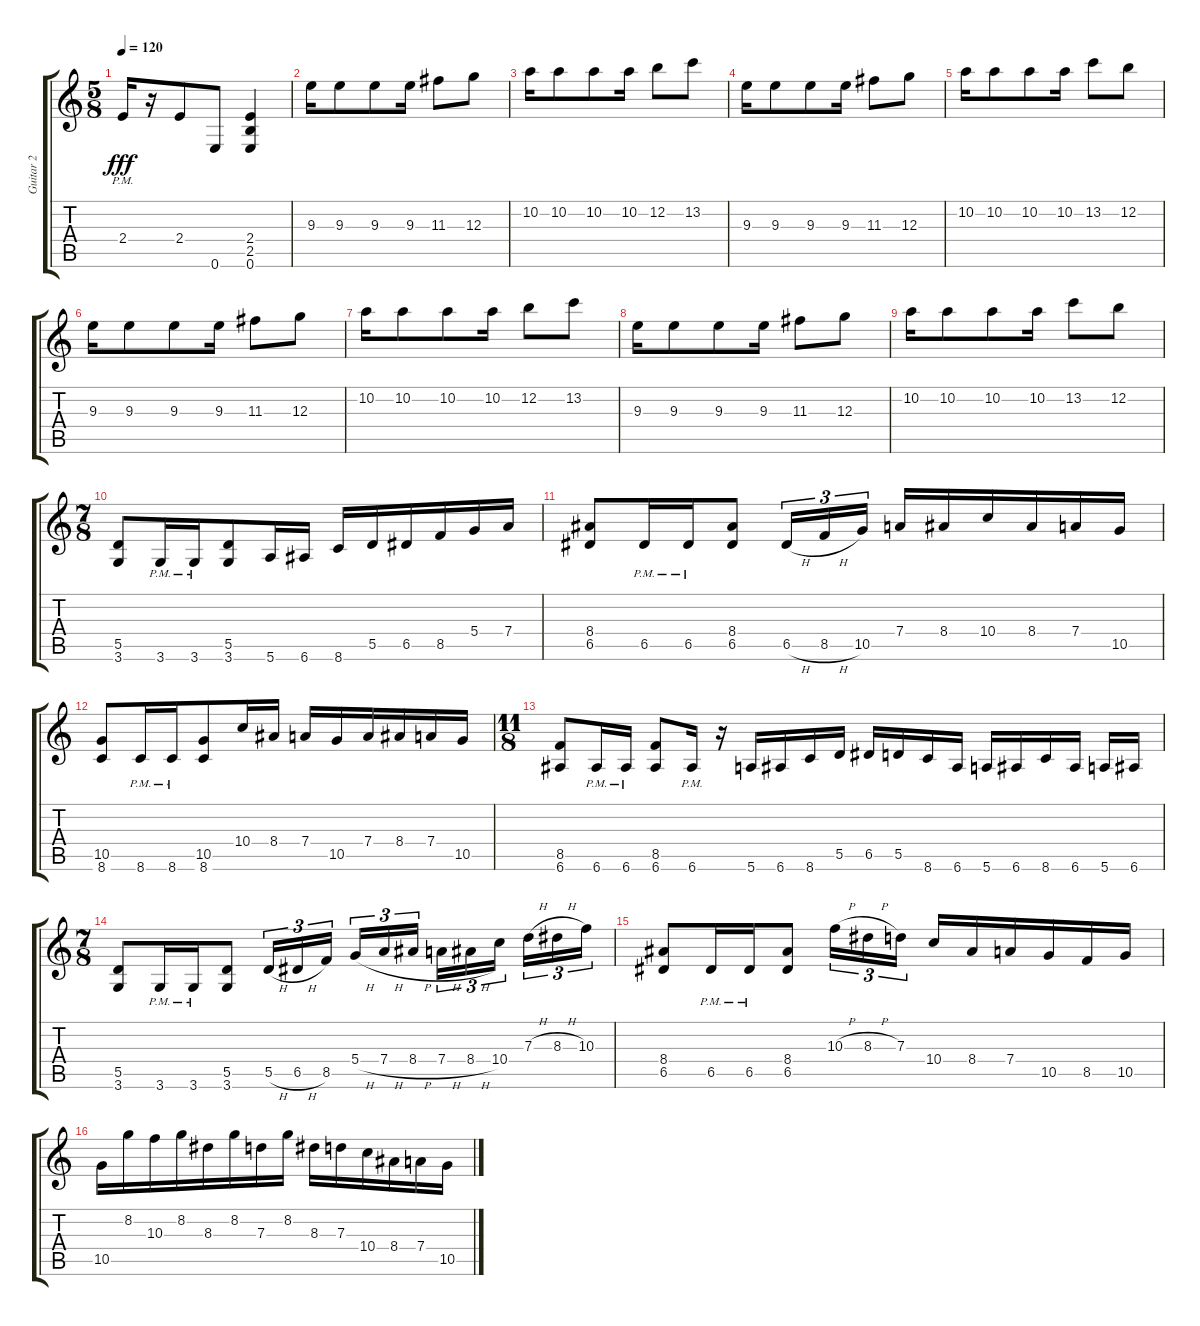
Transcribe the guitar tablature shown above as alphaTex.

\track ("Guitar 2" "Guitar 2") {instrument distortionguitar}
\staff {score tabs}
\tuning (E4 B3 G3 D3 A2 E2) {hide}
\ts (5 8)
\tempo 120
\clef g2
\ks c
2.4{pm}.16{dy fff} r.16 2.4.8 0.6.8 (2.4 2.5 0.6).4 |
9.3.16{volume 11} 9.3.8 9.3.8 9.3.16 11.3.8 12.3.8 |
10.2.16 10.2.8 10.2.8 10.2.16 12.2.8 13.2.8 |
9.3.16 9.3.8 9.3.8 9.3.16 11.3.8 12.3.8 |
10.2.16 10.2.8 10.2.8 10.2.16 13.2.8 12.2.8 |
9.3.16 9.3.8 9.3.8 9.3.16 11.3.8 12.3.8 |
10.2.16 10.2.8 10.2.8 10.2.16 12.2.8 13.2.8 |
9.3.16 9.3.8 9.3.8 9.3.16 11.3.8 12.3.8 |
10.2.16 10.2.8 10.2.8 10.2.16 13.2.8 12.2.8 |
\ts (7 8)
(5.5 3.6).8 3.6{pm}.16 3.6{pm}.16 (5.5 3.6).8 5.6.16 6.6.16 8.6.16 5.5.16 6.5.16 8.5.16 5.4.16 7.4.16 |
(8.4 6.5).8 6.5{pm}.16 6.5{pm}.16 (8.4 6.5).8 6.5{h}.16{tu (3 2)} 8.5{h}.16{tu (3 2)} 10.5.16{tu (3 2)} 7.4.16 8.4.16 10.4.16 8.4.16 7.4.16 10.5.16 |
(10.5 8.6).8 8.6{pm}.16 8.6{pm}.16 (10.5 8.6).8 10.4.16 8.4.16 7.4.16 10.5.16 7.4.16 8.4.16 7.4.16 10.5.16 |
\ts (11 8)
(8.5 6.6).8 6.6{pm}.16 6.6{pm}.16 (8.5 6.6).8 6.6{pm}.16 r.16 5.6.16 6.6.16 8.6.16 5.5.16 6.5.16 5.5.16 8.6.16 6.6.16 5.6.16 6.6.16 8.6.16 6.6.16 5.6.16 6.6.16 |
\ts (7 8)
(5.5 3.6).8 3.6{pm}.16 3.6{pm}.16 (5.5 3.6).8 5.5{h}.16{tu (3 2)} 6.5{h}.16{tu (3 2)} 8.5.16{tu (3 2)} 5.4{h}.16{tu (3 2)} 7.4{h}.16{tu (3 2)} 8.4{h}.16{tu (3 2)} 7.4{h}.16{tu (3 2)} 8.4{h}.16{tu (3 2)} 10.4.16{tu (3 2)} 7.3{h}.16{tu (3 2)} 8.3{h}.16{tu (3 2)} 10.3.16{tu (3 2)} |
(8.4 6.5).8 6.5{pm}.16 6.5{pm}.16 (8.4 6.5).8 10.3{h}.16{tu (3 2)} 8.3{h}.16{tu (3 2)} 7.3.16{tu (3 2)} 10.4.16 8.4.16 7.4.16 10.5.16 8.5.16 10.5.16 |
10.5.16 8.2.16 10.3.16 8.2.16 8.3.16 8.2.16 7.3.16 8.2.16 8.3.16 7.3.16 10.4.16 8.4.16 7.4.16 10.5.16
